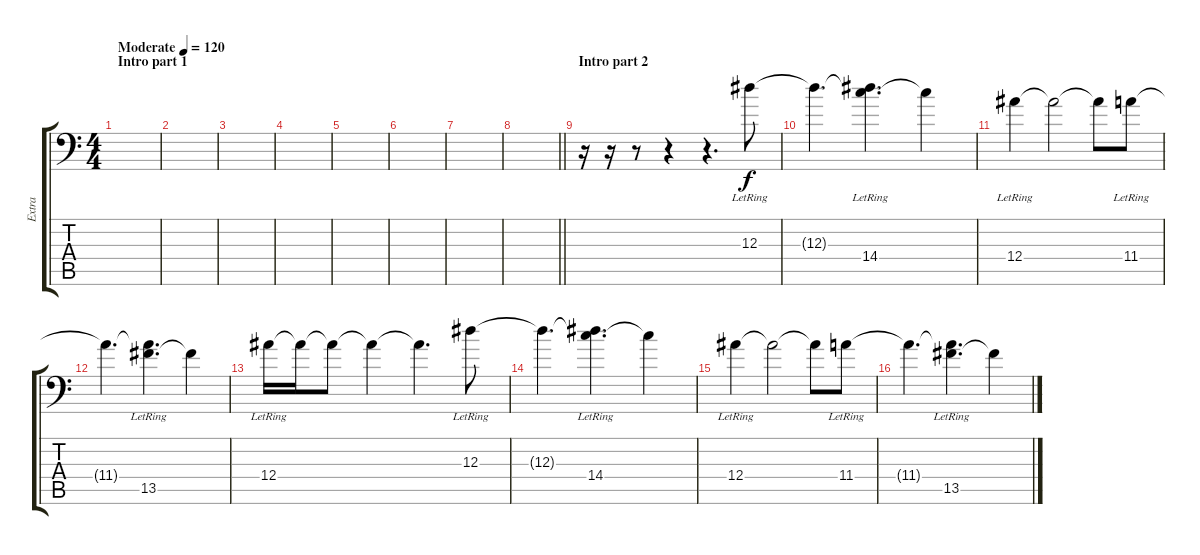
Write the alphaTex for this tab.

\track ("Extra" "Extra") {instrument electricguitarjazz}
\staff {score tabs}
\tuning (C4 G3 Eb3 Bb2 F2 Bb1) {hide}
\ts (4 4)
\section ("" "Intro part 1")
\tempo (120 "Moderate")
\clef f4
\ks c
|
|
|
|
|
|
|
\barLineRight lightlight
|
\section ("" "Intro part 2")
r.16 r.16 r.8 r.4 r.4{d} 12.3{lr}.8 |
12.3{t}.4{d} (12.3{t} 14.4{lr}).4{d} 14.4{t}.4 |
12.4{lr}.4 12.4{t}.2 12.4{t}.8 11.4{lr}.8 |
11.4{t}.4{d} (11.4{t} 13.5{lr}).4{d} 13.5{t}.4 |
12.4{lr}.16 12.4{t}.16 12.4{t}.8 12.4{t}.4 12.4{t}.4{d} 12.3{lr}.8 |
12.3{t}.4{d} (12.3{t} 14.4{lr}).4{d} 14.4{t}.4 |
12.4{lr}.4 12.4{t}.2 12.4{t}.8 11.4{lr}.8 |
11.4{t}.4{d} (11.4{t} 13.5{lr}).4{d} 13.5{t}.4
